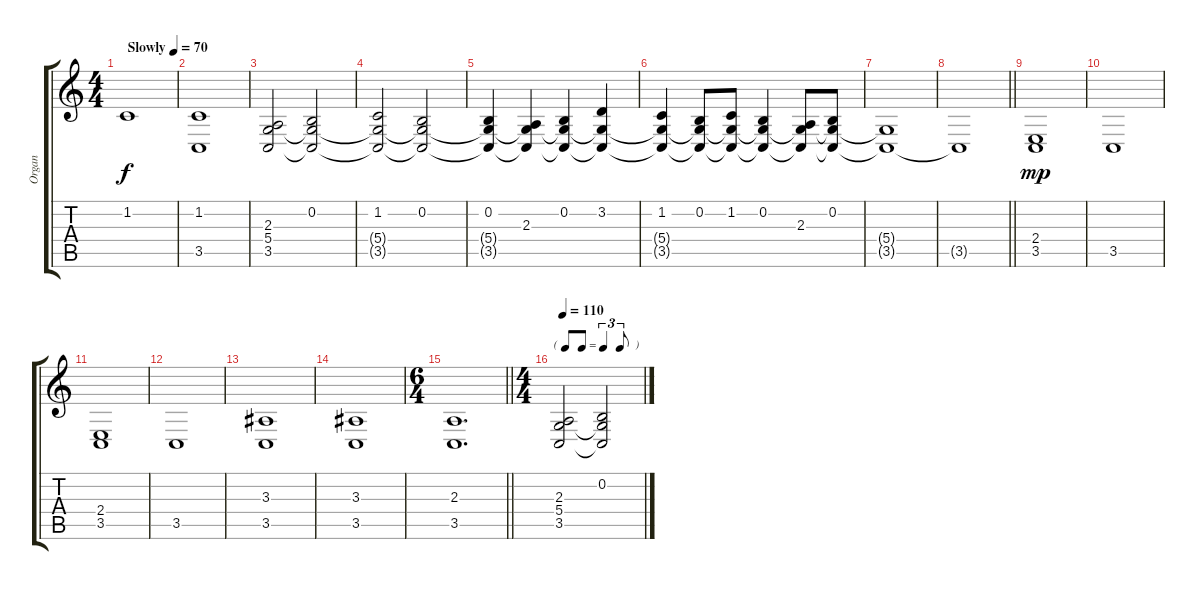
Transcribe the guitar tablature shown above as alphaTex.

\track ("Organ" "Organ") {instrument churchorgan}
\staff {score tabs}
\tuning (E4 B3 G3 D3 A2 E2) {hide}
\ts (4 4)
\tempo (70 "Slowly")
\clef g2
\ks c
1.2.1{dy f instrument churchorgan} |
(1.2 3.5).1 |
(2.3 5.4 3.5).2 (0.2 5.4{t} 3.5{t}).2 |
(1.2 5.4{t} 3.5{t}).2 (0.2 5.4{t} 3.5{t}).2 |
(0.2 5.4{t} 3.5{t}).4 (2.3 5.4{t} 3.5{t}).4 (0.2 5.4{t} 3.5{t}).4 (3.2 5.4{t} 3.5{t}).4 |
(1.2 5.4{t} 3.5{t}).4 (0.2 5.4{t} 3.5{t}).8 (1.2 5.4{t} 3.5{t}).8 (0.2 5.4{t} 3.5{t}).4 (2.3 5.4{t} 3.5{t}).8 (0.2 5.4{t} 3.5{t}).8 |
(5.4{t} 3.5{t}).1 |
\barLineRight lightlight
3.5{t}.1 |
(2.4 3.5).1{dy mp} |
3.5.1 |
(2.4 3.5).1 |
3.5.1 |
(3.3 3.5).1 |
(3.3 3.5).1 |
\ts (6 4)
\barLineRight lightlight
(2.3 3.5).1{d} |
\ts (4 4)
\tf triplet8th
\tempo 110
(2.3 5.4 3.5).2 (0.2 5.4{t} 3.5{t}).2
